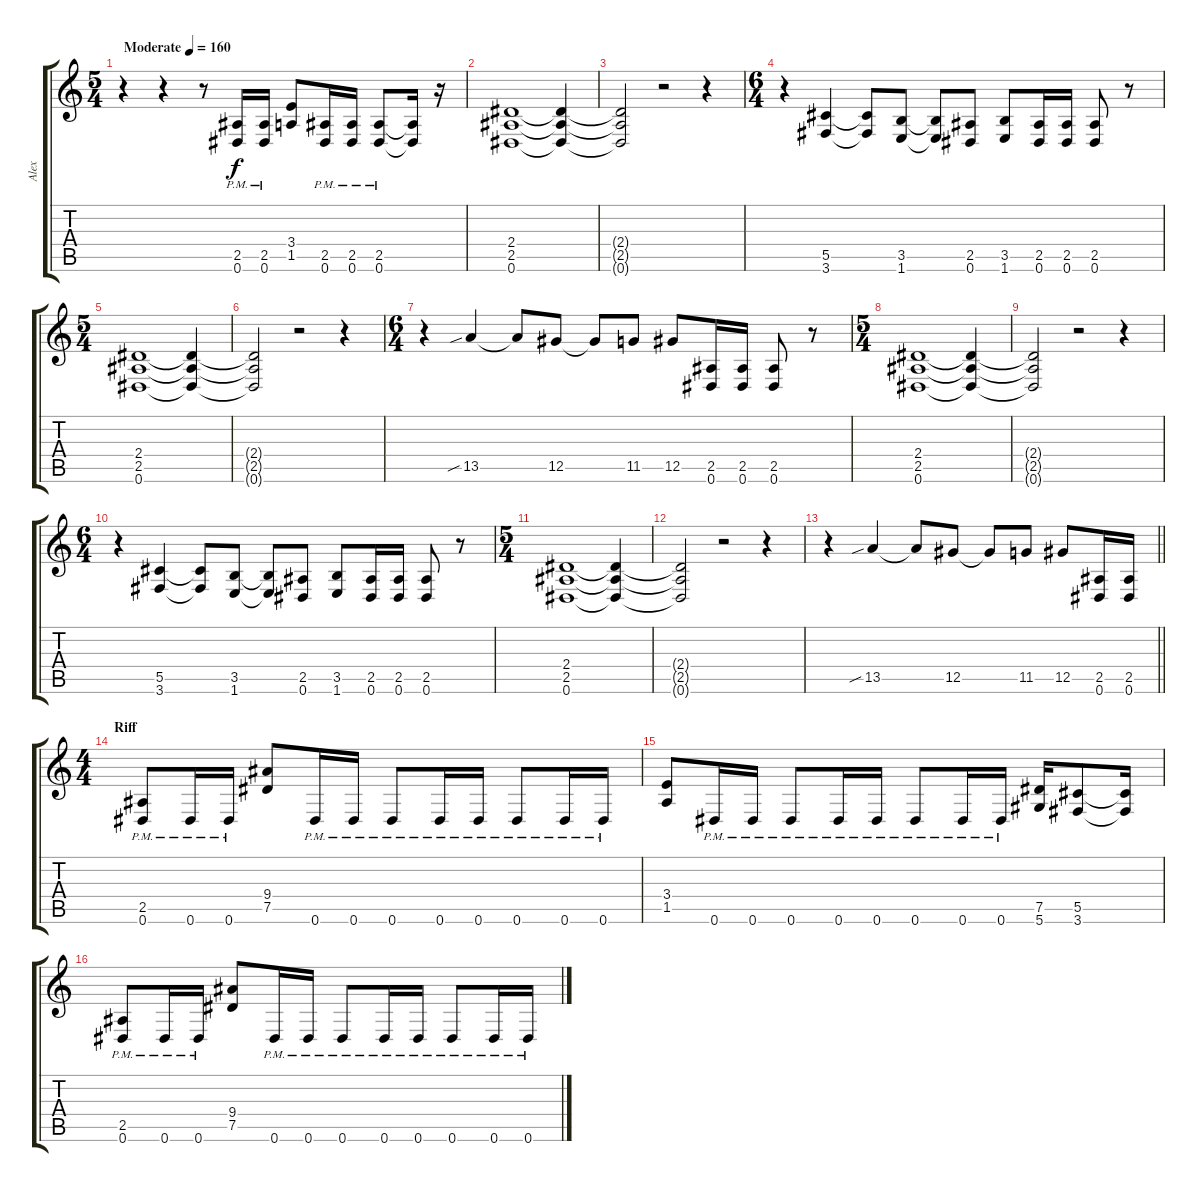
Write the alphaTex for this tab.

\track ("Alex" "Alex") {instrument distortionguitar}
\staff {score tabs}
\tuning (Eb4 Bb3 Gb3 Db3 Ab2 Eb2) {hide}
\ts (5 4)
\tempo (160 "Moderate")
\clef g2
\ks c
r.4{dy f instrument distortionguitar} r.4 r.8 (2.5{pm} 0.6{pm}).16 (2.5{pm} 0.6{pm}).16 (3.4 1.5).8 (2.5{pm} 0.6{pm}).16 (2.5{pm} 0.6{pm}).16 (2.5{pm} 0.6{pm}).8 (2.5{t} 0.6{t}).16 r.16 |
(2.4 2.5 0.6).1 (2.4{t} 2.5{t} 0.6{t}).4 |
(2.4{t} 2.5{t} 0.6{t}).2 r.2 r.4 |
\ts (6 4)
r.4 (5.5 3.6).4 (5.5{t} 3.6{t}).8 (3.5 1.6).8 (3.5{t} 1.6{t}).8 (2.5 0.6).8 (3.5 1.6).8 (2.5 0.6).16 (2.5 0.6).16 (2.5 0.6).8 r.8 |
\ts (5 4)
(2.4 2.5 0.6).1 (2.4{t} 2.5{t} 0.6{t}).4 |
(2.4{t} 2.5{t} 0.6{t}).2 r.2 r.4 |
\ts (6 4)
r.4 13.5{sib}.4 13.5{t}.8 12.5.8 12.5{t}.8 11.5.8 12.5.8 (2.5 0.6).16 (2.5 0.6).16 (2.5 0.6).8 r.8 |
\ts (5 4)
(2.4 2.5 0.6).1 (2.4{t} 2.5{t} 0.6{t}).4 |
(2.4{t} 2.5{t} 0.6{t}).2 r.2 r.4 |
\ts (6 4)
r.4 (5.5 3.6).4 (5.5{t} 3.6{t}).8 (3.5 1.6).8 (3.5{t} 1.6{t}).8 (2.5 0.6).8 (3.5 1.6).8 (2.5 0.6).16 (2.5 0.6).16 (2.5 0.6).8 r.8 |
\ts (5 4)
(2.4 2.5 0.6).1 (2.4{t} 2.5{t} 0.6{t}).4 |
(2.4{t} 2.5{t} 0.6{t}).2 r.2 r.4 |
\barLineRight lightlight
r.4 13.5{sib}.4 13.5{t}.8 12.5.8 12.5{t}.8 11.5.8 12.5.8 (2.5 0.6).16 (2.5 0.6).16 |
\ts (4 4)
\section ("" "Riff")
(2.5{pm} 0.6{pm}).8 0.6{pm}.16 0.6{pm}.16 (9.4 7.5).8 0.6{pm}.16 0.6{pm}.16 0.6{pm}.8 0.6{pm}.16 0.6{pm}.16 0.6{pm}.8 0.6{pm}.16 0.6{pm}.16 |
(3.4 1.5).8 0.6{pm}.16 0.6{pm}.16 0.6{pm}.8 0.6{pm}.16 0.6{pm}.16 0.6{pm}.8 0.6{pm}.16 0.6{pm}.16 (7.5 5.6).16 (5.5 3.6).8 (5.5{t} 3.6{t}).16 |
(2.5{pm} 0.6{pm}).8 0.6{pm}.16 0.6{pm}.16 (9.4 7.5).8 0.6{pm}.16 0.6{pm}.16 0.6{pm}.8 0.6{pm}.16 0.6{pm}.16 0.6{pm}.8 0.6{pm}.16 0.6{pm}.16
